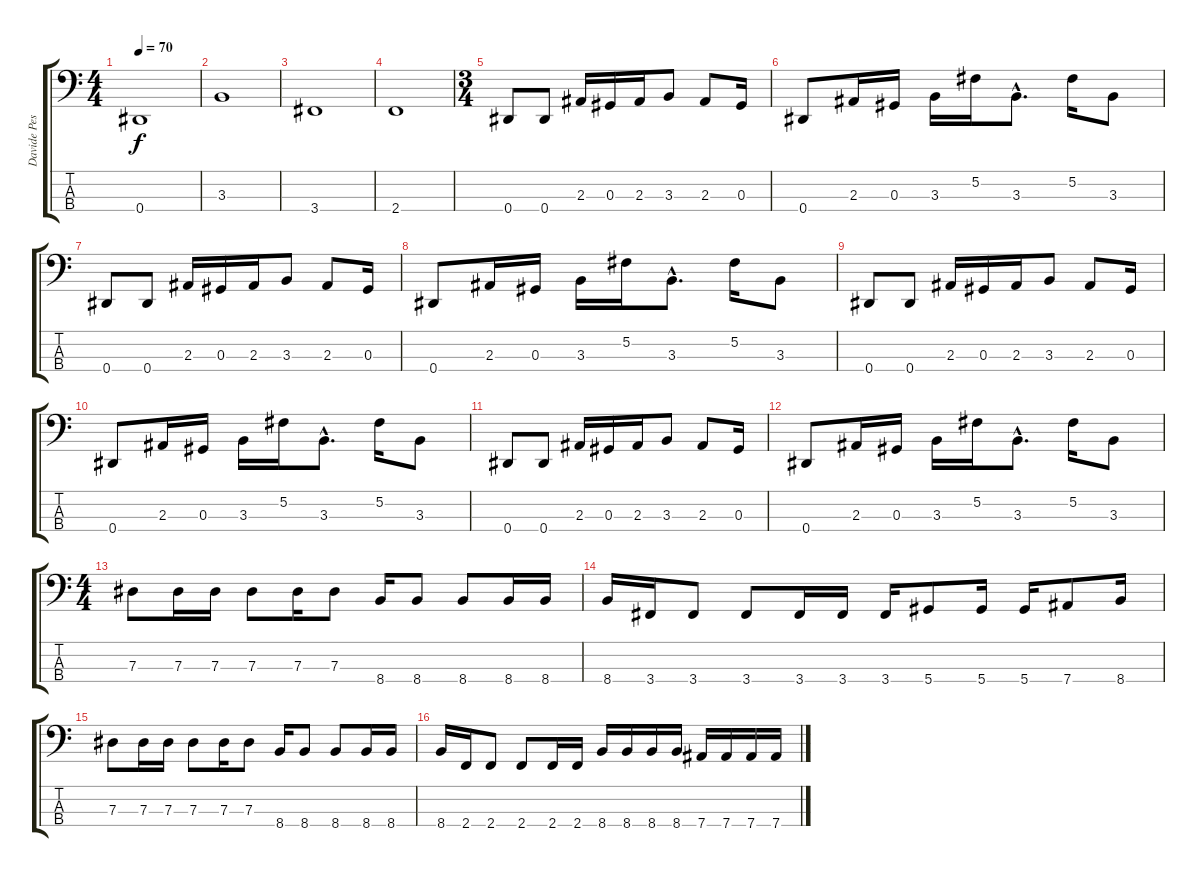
\track ("Davide Pesola" "Davide Pes") {instrument electricbassfinger}
\staff {score tabs}
\tuning (Gb2 Db2 Ab1 Eb1) {hide}
\ts (4 4)
\tempo 70
\clef f4
\ks c
0.4.1{dy f} |
3.3.1 |
3.4.1 |
2.4.1 |
\ts (3 4)
0.4.8 0.4.8 2.3.16 0.3.16 2.3.16 3.3.8 2.3.8 0.3.16 |
0.4.8 2.3.16 0.3.16 3.3.16 5.2.16 3.3{hac}.8{d} 5.2.16 3.3.8 |
0.4.8 0.4.8 2.3.16 0.3.16 2.3.16 3.3.8 2.3.8 0.3.16 |
0.4.8 2.3.16 0.3.16 3.3.16 5.2.16 3.3{hac}.8{d} 5.2.16 3.3.8 |
0.4.8 0.4.8 2.3.16 0.3.16 2.3.16 3.3.8 2.3.8 0.3.16 |
0.4.8 2.3.16 0.3.16 3.3.16 5.2.16 3.3{hac}.8{d} 5.2.16 3.3.8 |
0.4.8 0.4.8 2.3.16 0.3.16 2.3.16 3.3.8 2.3.8 0.3.16 |
0.4.8 2.3.16 0.3.16 3.3.16 5.2.16 3.3{hac}.8{d} 5.2.16 3.3.8 |
\ts (4 4)
7.3.8 7.3.16 7.3.16 7.3.8 7.3.16 7.3.8 8.4.16 8.4.8 8.4.8 8.4.16 8.4.16 |
8.4.16 3.4.16 3.4.8 3.4.8 3.4.16 3.4.16 3.4.16 5.4.8 5.4.16 5.4.16 7.4.8 8.4.16 |
7.3.8 7.3.16 7.3.16 7.3.8 7.3.16 7.3.8 8.4.16 8.4.8 8.4.8 8.4.16 8.4.16 |
8.4.16 2.4.16 2.4.8 2.4.8 2.4.16 2.4.16 8.4.16 8.4.16 8.4.16 8.4.16 7.4.16 7.4.16 7.4.16 7.4.16
